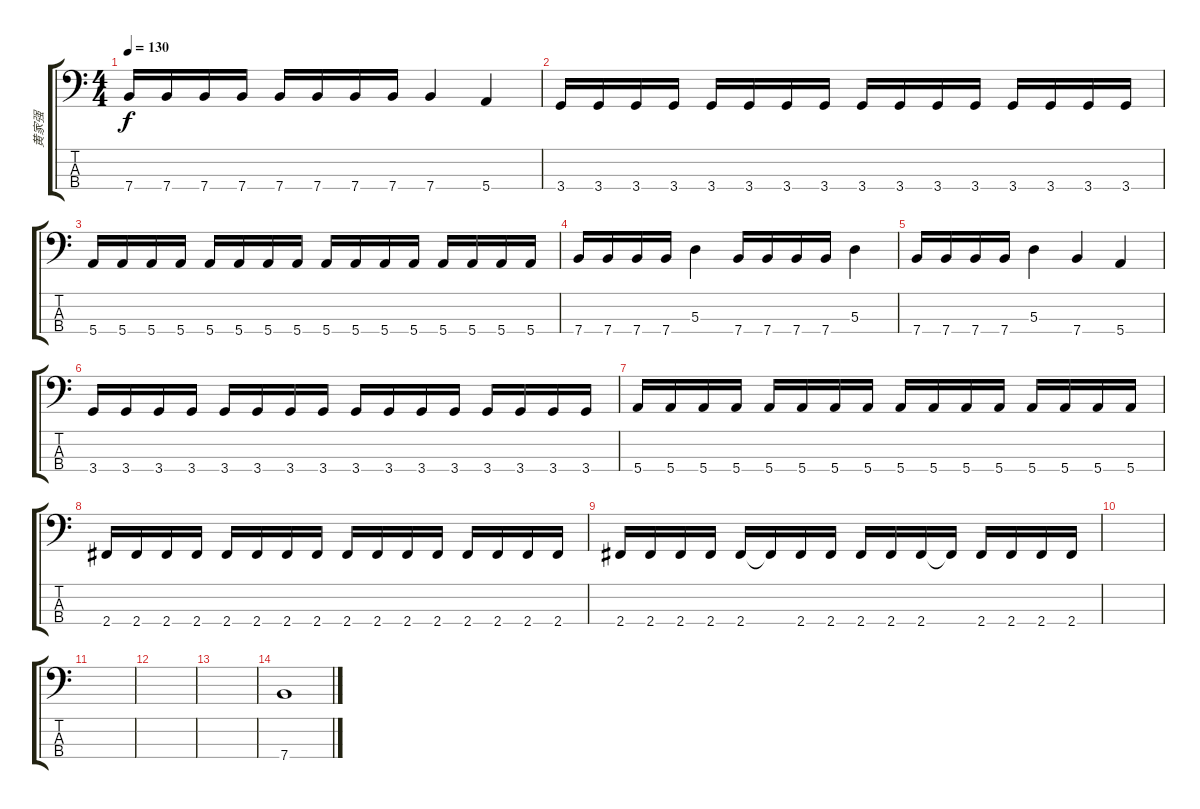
\track ("黄家强" "黄家强") {instrument electricbassfinger}
\staff {score tabs}
\tuning (G2 D2 A1 E1) {hide}
\ts (4 4)
\tempo 130
\clef f4
\ks c
7.4.16{dy f} 7.4.16 7.4.16 7.4.16 7.4.16 7.4.16 7.4.16 7.4.16 7.4.4 5.4.4 |
3.4.16 3.4.16 3.4.16 3.4.16 3.4.16 3.4.16 3.4.16 3.4.16 3.4.16 3.4.16 3.4.16 3.4.16 3.4.16 3.4.16 3.4.16 3.4.16 |
5.4.16 5.4.16 5.4.16 5.4.16 5.4.16 5.4.16 5.4.16 5.4.16 5.4.16 5.4.16 5.4.16 5.4.16 5.4.16 5.4.16 5.4.16 5.4.16 |
7.4.16 7.4.16 7.4.16 7.4.16 5.3.4 7.4.16 7.4.16 7.4.16 7.4.16 5.3.4 |
7.4.16 7.4.16 7.4.16 7.4.16 5.3.4 7.4.4 5.4.4 |
3.4.16 3.4.16 3.4.16 3.4.16 3.4.16 3.4.16 3.4.16 3.4.16 3.4.16 3.4.16 3.4.16 3.4.16 3.4.16 3.4.16 3.4.16 3.4.16 |
5.4.16 5.4.16 5.4.16 5.4.16 5.4.16 5.4.16 5.4.16 5.4.16 5.4.16 5.4.16 5.4.16 5.4.16 5.4.16 5.4.16 5.4.16 5.4.16 |
2.4.16 2.4.16 2.4.16 2.4.16 2.4.16 2.4.16 2.4.16 2.4.16 2.4.16 2.4.16 2.4.16 2.4.16 2.4.16 2.4.16 2.4.16 2.4.16 |
2.4.16 2.4.16 2.4.16 2.4.16 2.4.16 2.4{t}.16 2.4.16 2.4.16 2.4.16 2.4.16 2.4.16 2.4{t}.16 2.4.16 2.4.16 2.4.16 2.4.16 |
|
|
|
|
7.4.1
